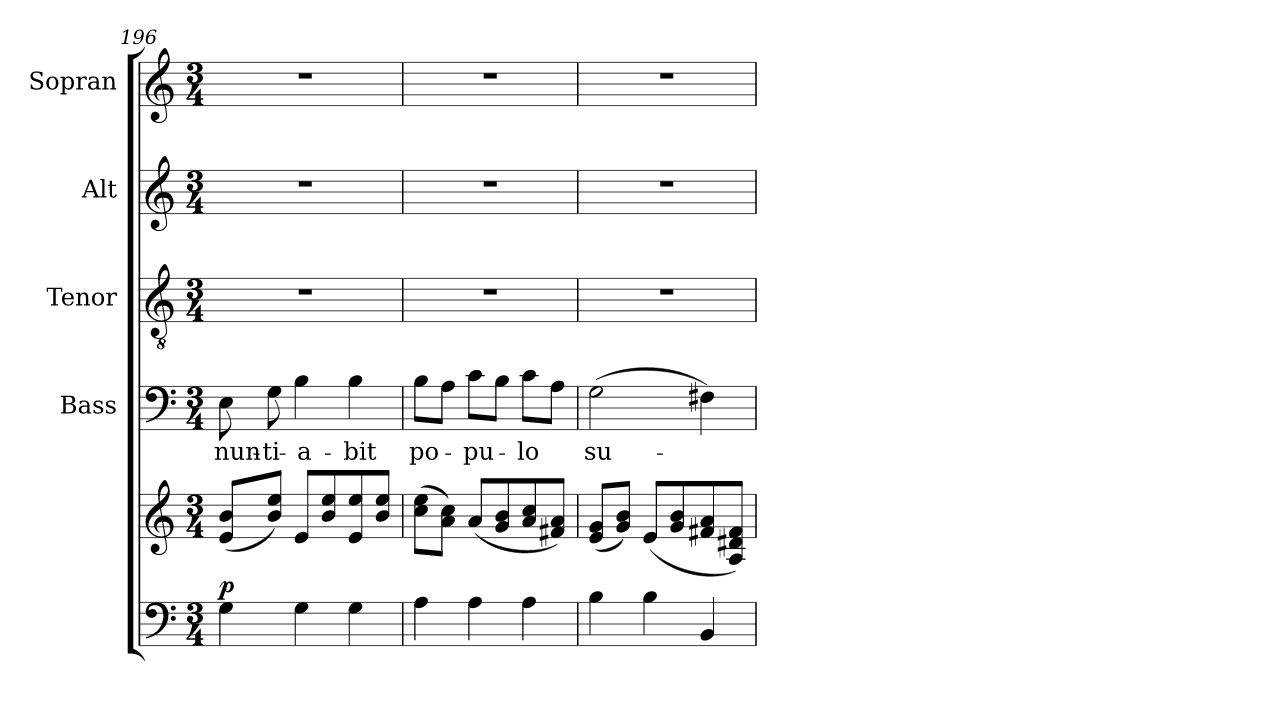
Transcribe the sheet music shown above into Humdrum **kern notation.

**kern	**kern	**dynam	**kern	**text	**kern	**kern	**kern
*part5	*part5	*part5	*part4	*part4	*part3	*part2	*part1
*staff6	*staff5	*staff5/6	*staff4	*staff4	*staff3	*staff2	*staff1
*	*	*	*I"Bass	*	*I"Tenor	*I"Alt	*I"Sopran
*	*	*	*I'B.	*	*I'T.	*I'A.	*I'S.
*clefF4	*clefG2	*	*clefF4	*	*clefGv2	*clefG2	*clefG2
*k[]	*k[]	*	*k[]	*	*k[]	*k[]	*k[]
*C:	*C:	*	*C:	*	*C:	*C:	*C:
*M3/4	*M3/4	*	*M3/4	*	*M3/4	*M3/4	*M3/4
=196	=196	=196	=196	=196	=196	=196	=196
!	!	!LO:DY:a=2	!	!LO:LY:b	!	!	!
4G\	(<8e/ 8b/L	p	8E\	-nun-	2.r	2.r	2.r
!	!	!	!	!LO:LY:b	!	!	!
.	8b/ 8ee/J)	.	8G\	-ti-	.	.	.
!	!	!	!	!LO:LY:b	!	!	!
4G\	8e/L	.	4B\	-a-	.	.	.
.	8b/ 8ee/	.	.	.	.	.	.
!	!	!	!	!LO:LY:b	!	!	!
4G\	8e/ 8ee/	.	4B\	-bit	.	.	.
.	8b/ 8ee/J	.	.	.	.	.	.
=197	=197	=197	=197	=197	=197	=197	=197
!	!	!	!	!LO:LY:b	!	!	!
4A\	(>8cc\ 8ee\L	.	8B\L	po-	2.r	2.r	2.r
.	8a\ 8cc\J)	.	8A\J	.	.	.	.
!	!	!	!	!LO:LY:b	!	!	!
4A\	(<8a/L	.	8c\L	-pu-	.	.	.
.	8g/ 8b/	.	8B\J	.	.	.	.
!	!	!	!	!LO:LY:b	!	!	!
4A\	8a/ 8cc/	.	8c\L	-lo	.	.	.
.	8f#X/ 8a/J)	.	8A\J	.	.	.	.
=198	=198	=198	=198	=198	=198	=198	=198
!	!	!	!	!LO:LY:b	!	!	!
4B\	(<8e/ 8g/L	.	(>2G\	su-	2.r	2.r	2.r
.	8g/ 8b/J)	.	.	.	.	.	.
4B\	(<8e/L	.	.	.	.	.	.
.	8g/ 8b/	.	.	.	.	.	.
4BB/	8f#X/ 8a/	.	4F#X\)	.	.	.	.
.	8A/ 8d#X/ 8f#/J)	.	.	.	.	.	.
=	=	=	=	=	=	=	=
*-	*-	*-	*-	*-	*-	*-	*-
